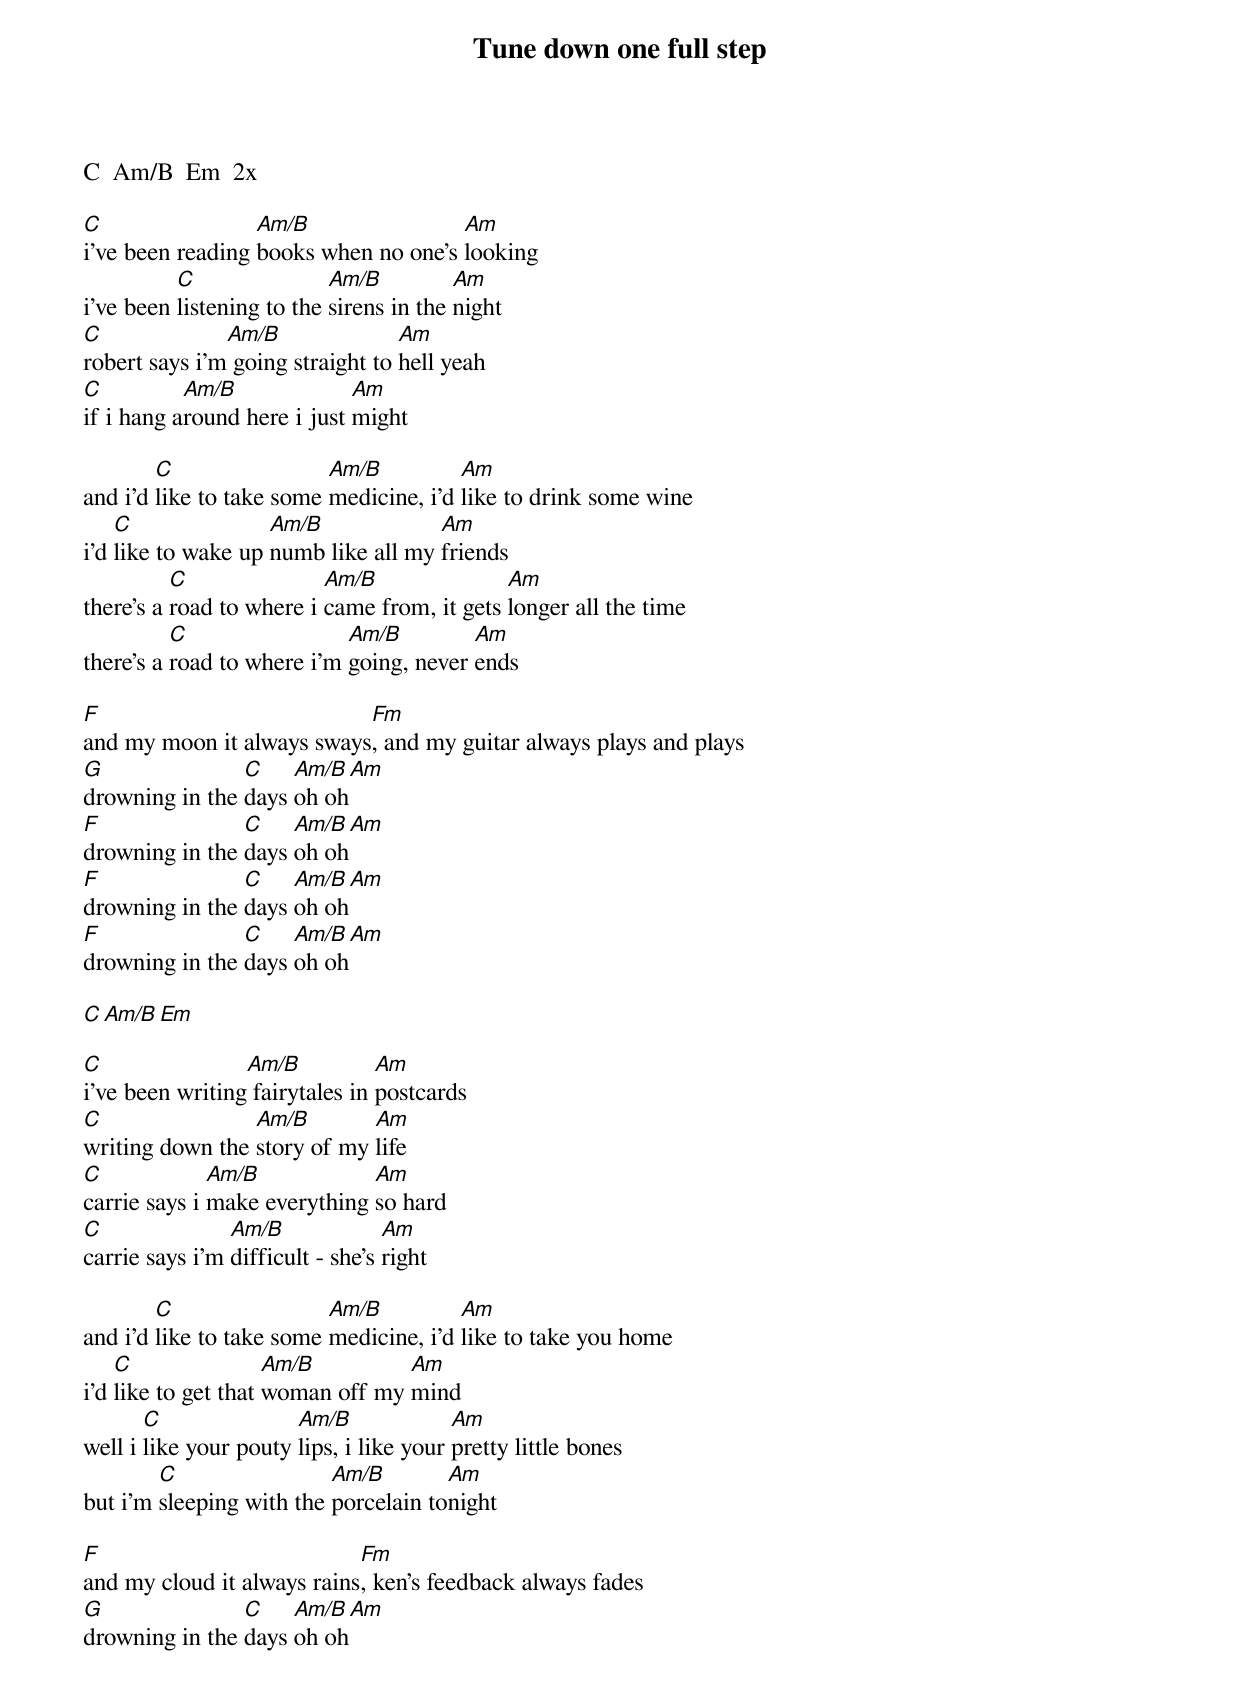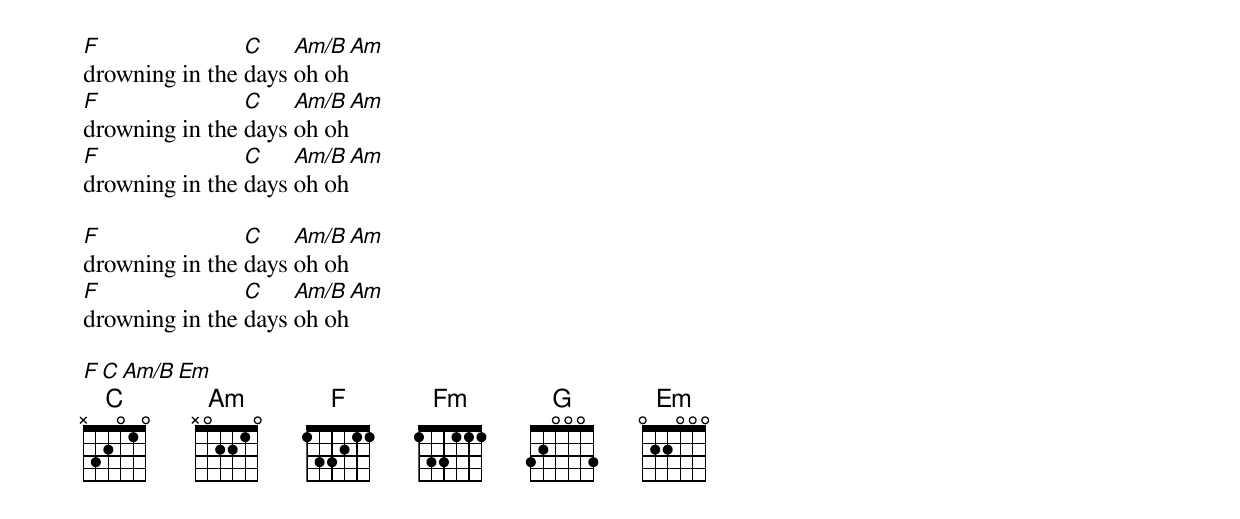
Tune down one full step

C  Am/B  Em  2x

C                 Am/B                Am
i've been reading books when no one's looking
          C                Am/B          Am
i've been listening to the sirens in the night
C              Am/B               Am
robert says i'm going straight to hell yeah
C          Am/B              Am
if i hang around here i just might

        C                 Am/B          Am
and i'd like to take some medicine, i'd like to drink some wine
    C               Am/B             Am
i'd like to wake up numb like all my friends
          C               Am/B               Am
there's a road to where i came from, it gets longer all the time
          C                 Am/B         Am
there's a road to where i'm going, never ends

F                          Fm
and my moon it always sways, and my guitar always plays and plays
G               C    Am/B  Am
drowning in the days oh oh
F               C    Am/B  Am
drowning in the days oh oh
F               C    Am/B  Am
drowning in the days oh oh
F               C    Am/B  Am
drowning in the days oh oh

C  Am/B  Em

C                Am/B           Am
i've been writing fairytales in postcards
C                Am/B        Am
writing down the story of my life
C             Am/B            Am
carrie says i make everything so hard
C               Am/B              Am
carrie says i'm difficult - she's right

        C                 Am/B          Am
and i'd like to take some medicine, i'd like to take you home
    C                Am/B         Am
i'd like to get that woman off my mind
       C               Am/B              Am
well i like your pouty lips, i like your pretty little bones
        C                 Am/B        Am
but i'm sleeping with the porcelain tonight

F                           Fm
and my cloud it always rains, ken's feedback always fades
G               C    Am/B  Am
drowning in the days oh oh
F               C    Am/B  Am
drowning in the days oh oh
F               C    Am/B  Am
drowning in the days oh oh
F               C    Am/B  Am
drowning in the days oh oh

F               C    Am/B  Am
drowning in the days oh oh
F               C    Am/B  Am
drowning in the days oh oh

F  C  Am/B  Em
